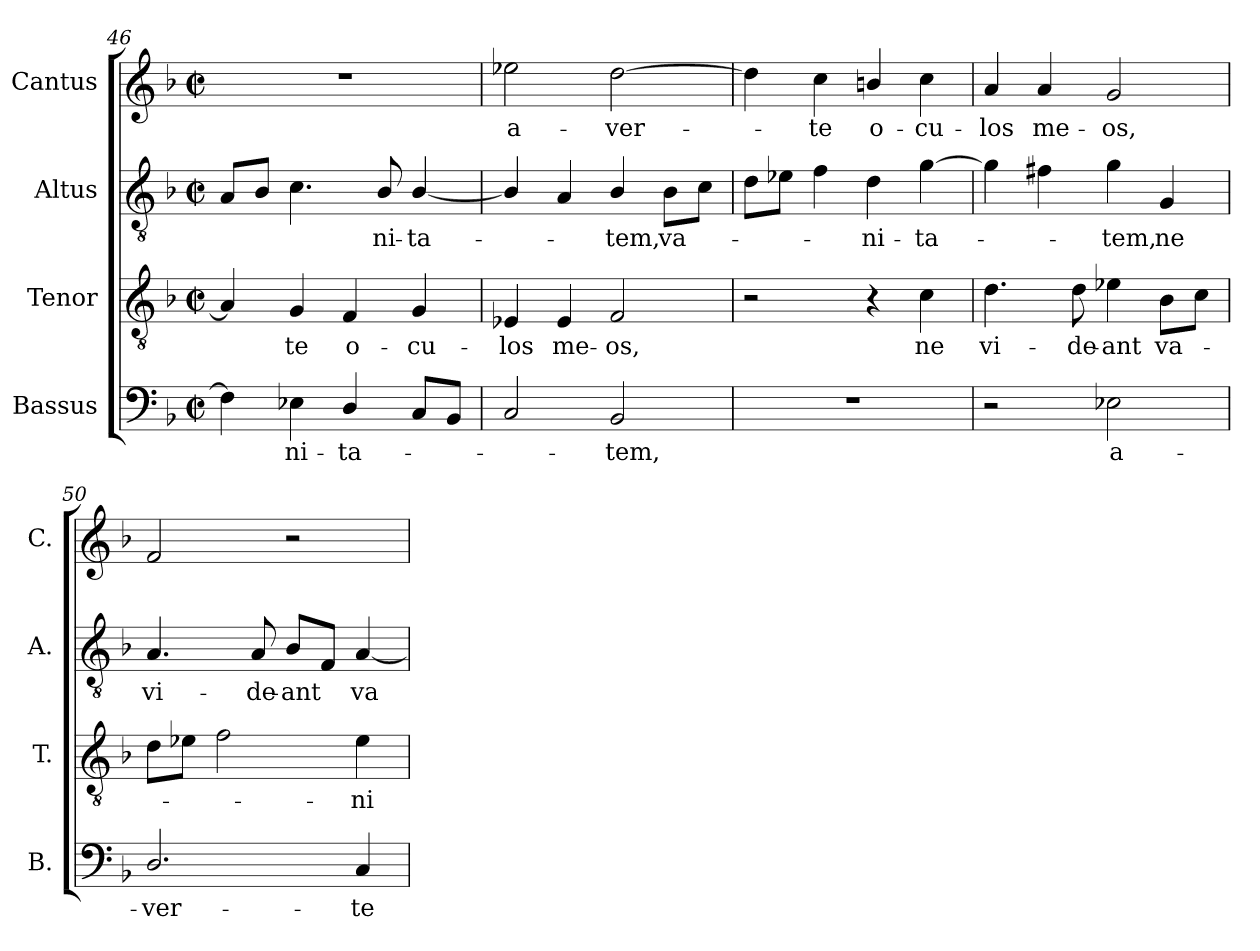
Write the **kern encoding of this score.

**kern	**text	**kern	**text	**kern	**text	**kern	**text
*part4	*part4	*part3	*part3	*part2	*part2	*part1	*part1
*staff4	*staff4	*staff3	*staff3	*staff2	*staff2	*staff1	*staff1
*I"Bassus	*	*I"Tenor	*	*I"Altus	*	*I"Cantus	*
*I'B.	*	*I'T.	*	*I'A.	*	*I'C.	*
*clefF4	*	*clefGv2	*	*clefGv2	*	*clefG2	*
*	*	*ITrd7c12	*	*ITrd7c12	*	*	*
*k[b-]	*	*k[b-]	*	*k[b-]	*	*k[b-]	*
*F:	*	*F:	*	*F:	*	*F:	*
*M2/2	*	*M2/2	*	*M2/2	*	*M2/2	*
*met(c|)	*	*met(c|)	*	*met(c|)	*	*met(c|)	*
=46	=46	=46	=46	=46	=46	=46	=46
4Fi\]	.	4AAi/]	.	8AAi/L	.	1r	.
.	.	.	.	8BB-i/J	.	.	.
!	!LO:LY:b:color=#000000	!	!	!	!	!	!
!	!	!	!LO:LY:b:color=#000000	!	!	!	!
4E-Xi\	-ni-	4GGi/	-te	4.Ci\	.	.	.
!	!LO:LY:b:color=#000000	!	!	!	!	!	!
!	!	!	!LO:LY:b:color=#000000	!	!	!	!
4Di/	-ta-	4FFi/	o-	.	.	.	.
!	!	!	!	!	!LO:LY:b:color=#000000	!	!
.	.	.	.	8BB-i/	-ni-	.	.
!	!	!	!LO:LY:b:color=#000000	!	!	!	!
!	!	!	!	!	!LO:LY:b:color=#000000	!	!
8Ci/L	.	4GGi/	-cu-	[4BB-i/	-ta-	.	.
8BB-i/J	.	.	.	.	.	.	.
=47	=47	=47	=47	=47	=47	=47	=47
!	!	!	!LO:LY:b:color=#000000	!	!	!	!
!	!	!	!	!	!	!	!LO:LY:b:color=#000000
2Ci/	.	4EE-Xi/	-los	4BB-i/]	.	2ee-Xi\	a-
!	!	!	!LO:LY:b:color=#000000	!	!	!	!
.	.	4EE-i/	me-	4AAi/	.	.	.
!	!LO:LY:b:color=#000000	!	!	!	!	!	!
!	!	!	!LO:LY:b:color=#000000	!	!	!	!
!	!	!	!	!	!LO:LY:b:color=#000000	!	!
!	!	!	!	!	!	!	!LO:LY:b:color=#000000
2BB-i/	-tem,	2FFi/	-os,	4BB-i/	-tem,	[2ddi\	-ver-
!	!	!	!	!	!LO:LY:b:color=#000000	!	!
.	.	.	.	8BB-i\L	va-	.	.
.	.	.	.	8Ci\J	.	.	.
=48	=48	=48	=48	=48	=48	=48	=48
1r	.	2r	.	8Di\L	.	4ddi\]	.
.	.	.	.	8E-i\J	.	.	.
!	!	!	!	!	!	!	!LO:LY:b:color=#000000
.	.	.	.	4Fi\	.	4cci\	-te
!	!	!	!	!	!LO:LY:b:color=#000000	!	!
!	!	!	!	!	!	!	!LO:LY:b:color=#000000
.	.	4r	.	4Di\	-ni-	4bni/	o-
!	!	!	!LO:LY:b:color=#000000	!	!	!	!
!	!	!	!	!	!LO:LY:b:color=#000000	!	!
!	!	!	!	!	!	!	!LO:LY:b:color=#000000
.	.	4Ci\	ne	[4Gi\	-ta-	4cci\	-cu-
=49	=49	=49	=49	=49	=49	=49	=49
!	!	!	!LO:LY:b:color=#000000	!	!	!	!
!	!	!	!	!	!	!	!LO:LY:b:color=#000000
2r	.	4.Di\	vi-	4Gi\]	.	4ai/	-los
!	!	!	!	!	!	!	!LO:LY:b:color=#000000
.	.	.	.	4F#Xi\	.	4ai/	me-
!	!	!	!LO:LY:b:color=#000000	!	!	!	!
.	.	8Di\	-de-	.	.	.	.
!	!LO:LY:b:color=#000000	!	!	!	!	!	!
!	!	!	!LO:LY:b:color=#000000	!	!	!	!
!	!	!	!	!	!LO:LY:b:color=#000000	!	!
!	!	!	!	!	!	!	!LO:LY:b:color=#000000
2E-Xi\	a-	4E-Xi\	-ant	4Gi\	-tem,	2gi/	-os,
!	!	!	!LO:LY:b:color=#000000	!	!	!	!
!	!	!	!	!	!LO:LY:b:color=#000000	!	!
.	.	8BB-i\L	va-	4GGi/	ne	.	.
.	.	8Ci\J	.	.	.	.	.
=50	=50	=50	=50	=50	=50	=50	=50
!	!LO:LY:b:color=#000000	!	!	!	!	!	!
!	!	!	!	!	!LO:LY:b:color=#000000	!	!
2.Di/	-ver-	8Di\L	.	4.AAi/	vi-	2fi/	.
.	.	8E-i\J	.	.	.	.	.
.	.	2Fi\	.	.	.	.	.
!	!	!	!	!	!LO:LY:b:color=#000000	!	!
.	.	.	.	8AAi/	-de-	.	.
!	!	!	!	!	!LO:LY:b:color=#000000	!	!
.	.	.	.	8BB-i/L	-ant	2r	.
.	.	.	.	8FFi/J	.	.	.
!	!LO:LY:b:color=#000000	!	!	!	!	!	!
!	!	!	!LO:LY:b:color=#000000	!	!	!	!
!	!	!	!	!	!LO:LY:b:color=#000000	!	!
4Ci/	-te	4E-i\	-ni-	[4AAi/	va-	.	.
=	=	=	=	=	=	=	=
*-	*-	*-	*-	*-	*-	*-	*-
